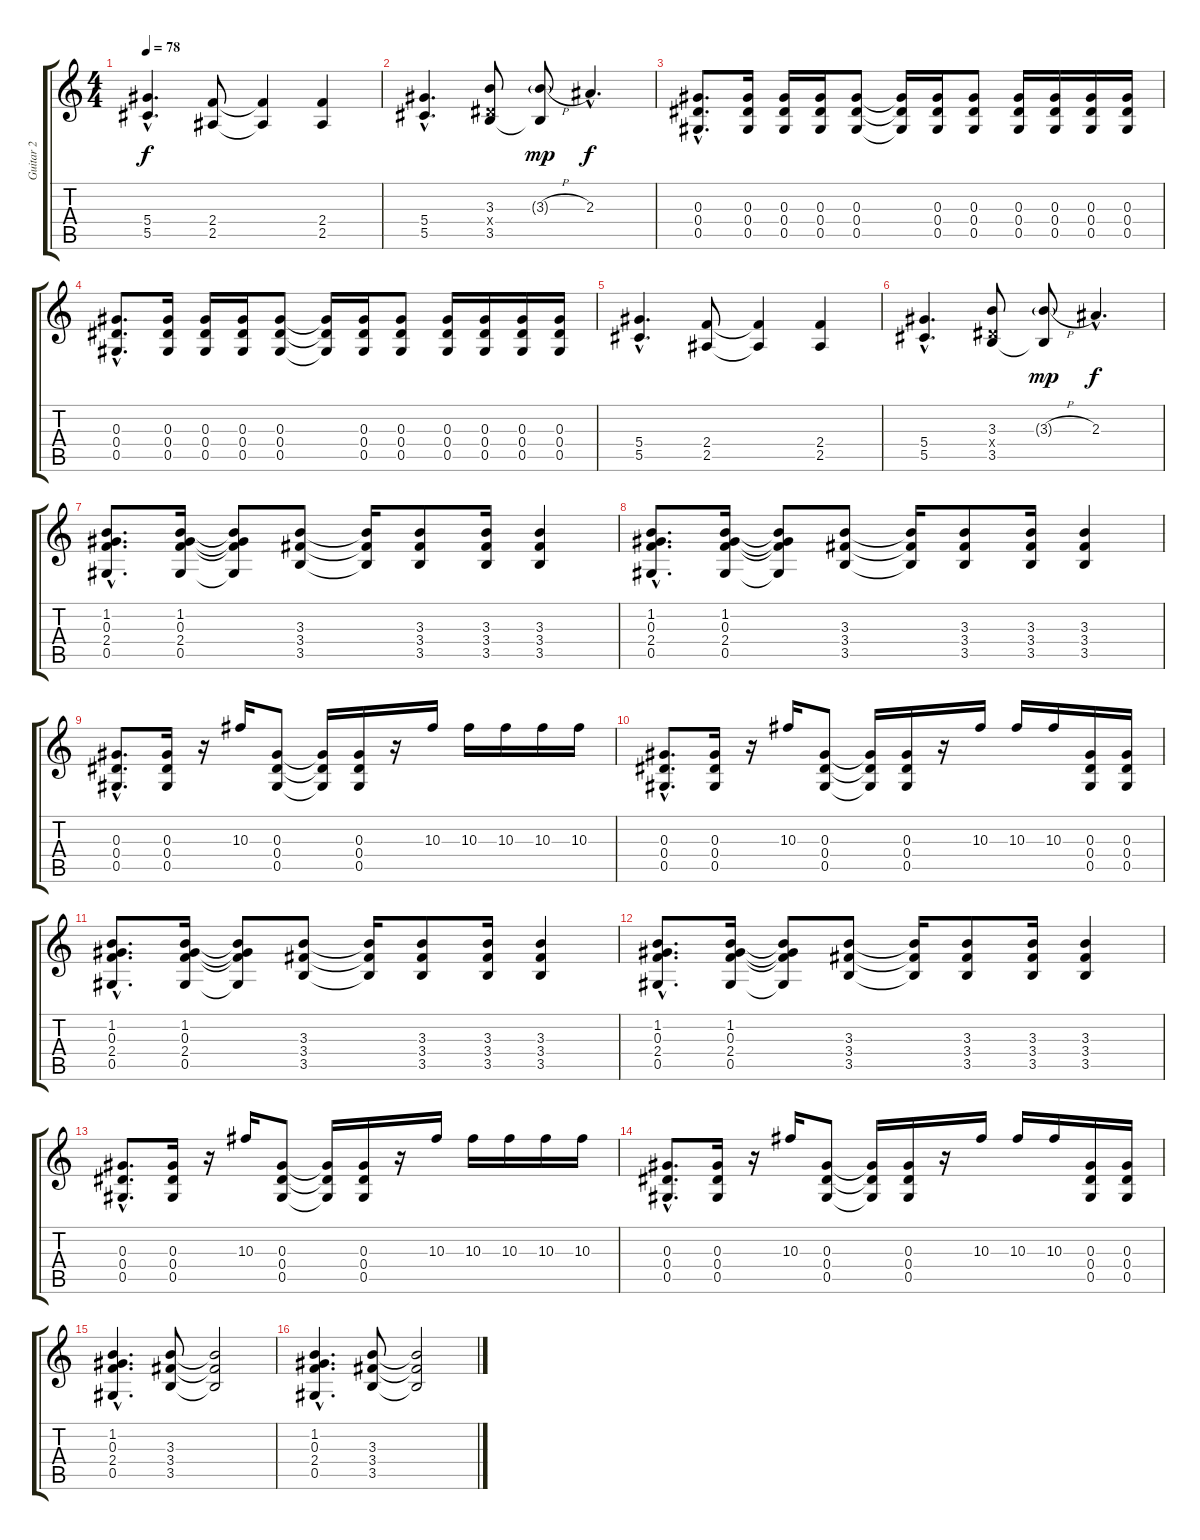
\track ("Guitar 2" "Guitar 2") {instrument distortionguitar}
\staff {score tabs}
\tuning (Eb4 Bb3 Ab3 Eb3 Ab2 Db2) {hide}
\ts (4 4)
\tempo 78
\clef g2
\ks c
(5.4{hac} 5.5{hac}).4{d dy f} (2.4 2.5).8 (2.4{t} 2.5{t}).4 (2.4 2.5).4 |
(5.4{hac} 5.5{hac}).4{d} (3.3 0.4{x} 3.5).8 (3.3{h g} 3.5{t}).8{dy mp} 2.3{hac}.4{d dy f} |
(0.3{hac} 0.4{hac} 0.5{hac}).8{d} (0.3 0.4 0.5).16 (0.3 0.4 0.5).16 (0.3 0.4 0.5).16 (0.3 0.4 0.5).8 (0.3{t} 0.4{t} 0.5{t}).16 (0.3 0.4 0.5).16 (0.3 0.4 0.5).8 (0.3 0.4 0.5).16 (0.3 0.4 0.5).16 (0.3 0.4 0.5).16 (0.3 0.4 0.5).16 |
(0.3{hac} 0.4{hac} 0.5{hac}).8{d} (0.3 0.4 0.5).16 (0.3 0.4 0.5).16 (0.3 0.4 0.5).16 (0.3 0.4 0.5).8 (0.3{t} 0.4{t} 0.5{t}).16 (0.3 0.4 0.5).16 (0.3 0.4 0.5).8 (0.3 0.4 0.5).16 (0.3 0.4 0.5).16 (0.3 0.4 0.5).16 (0.3 0.4 0.5).16 |
(5.4{hac} 5.5{hac}).4{d} (2.4 2.5).8 (2.4{t} 2.5{t}).4 (2.4 2.5).4 |
(5.4{hac} 5.5{hac}).4{d} (3.3 0.4{x} 3.5).8 (3.3{h g} 3.5{t}).8{dy mp} 2.3{hac}.4{d dy f} |
(1.2{hac} 0.3{hac} 2.4{hac} 0.5{hac}).8{d} (1.2 0.3 2.4 0.5).16 (1.2{t} 0.3{t} 2.4{t} 0.5{t}).8 (3.3 3.4 3.5).8 (3.3{t} 3.4{t} 3.5{t}).16 (3.3 3.4 3.5).8 (3.3 3.4 3.5).16 (3.3 3.4 3.5).4 |
(1.2{hac} 0.3{hac} 2.4{hac} 0.5{hac}).8{d} (1.2 0.3 2.4 0.5).16 (1.2{t} 0.3{t} 2.4{t} 0.5{t}).8 (3.3 3.4 3.5).8 (3.3{t} 3.4{t} 3.5{t}).16 (3.3 3.4 3.5).8 (3.3 3.4 3.5).16 (3.3 3.4 3.5).4 |
(0.3{hac} 0.4{hac} 0.5{hac}).8{d} (0.3 0.4 0.5).16 r.16 10.3.16 (0.3 0.4 0.5).8 (0.3{t} 0.4{t} 0.5{t}).16 (0.3 0.4 0.5).16 r.16 10.3.16 10.3.16 10.3.16 10.3.16 10.3.16 |
(0.3{hac} 0.4{hac} 0.5{hac}).8{d} (0.3 0.4 0.5).16 r.16 10.3.16 (0.3 0.4 0.5).8 (0.3{t} 0.4{t} 0.5{t}).16 (0.3 0.4 0.5).16 r.16 10.3.16 10.3.16 10.3.16 (0.3 0.4 0.5).16 (0.3 0.4 0.5).16 |
(1.2{hac} 0.3{hac} 2.4{hac} 0.5{hac}).8{d} (1.2 0.3 2.4 0.5).16 (1.2{t} 0.3{t} 2.4{t} 0.5{t}).8 (3.3 3.4 3.5).8 (3.3{t} 3.4{t} 3.5{t}).16 (3.3 3.4 3.5).8 (3.3 3.4 3.5).16 (3.3 3.4 3.5).4 |
(1.2{hac} 0.3{hac} 2.4{hac} 0.5{hac}).8{d} (1.2 0.3 2.4 0.5).16 (1.2{t} 0.3{t} 2.4{t} 0.5{t}).8 (3.3 3.4 3.5).8 (3.3{t} 3.4{t} 3.5{t}).16 (3.3 3.4 3.5).8 (3.3 3.4 3.5).16 (3.3 3.4 3.5).4 |
(0.3{hac} 0.4{hac} 0.5{hac}).8{d} (0.3 0.4 0.5).16 r.16 10.3.16 (0.3 0.4 0.5).8 (0.3{t} 0.4{t} 0.5{t}).16 (0.3 0.4 0.5).16 r.16 10.3.16 10.3.16 10.3.16 10.3.16 10.3.16 |
(0.3{hac} 0.4{hac} 0.5{hac}).8{d} (0.3 0.4 0.5).16 r.16 10.3.16 (0.3 0.4 0.5).8 (0.3{t} 0.4{t} 0.5{t}).16 (0.3 0.4 0.5).16 r.16 10.3.16 10.3.16 10.3.16 (0.3 0.4 0.5).16 (0.3 0.4 0.5).16 |
(1.2{hac} 0.3{hac} 2.4{hac} 0.5{hac}).4{d} (3.3 3.4 3.5).8 (3.3{t} 3.4{t} 3.5{t}).2 |
(1.2{hac} 0.3{hac} 2.4{hac} 0.5{hac}).4{d} (3.3 3.4 3.5).8 (3.3{t} 3.4{t} 3.5{t}).2
